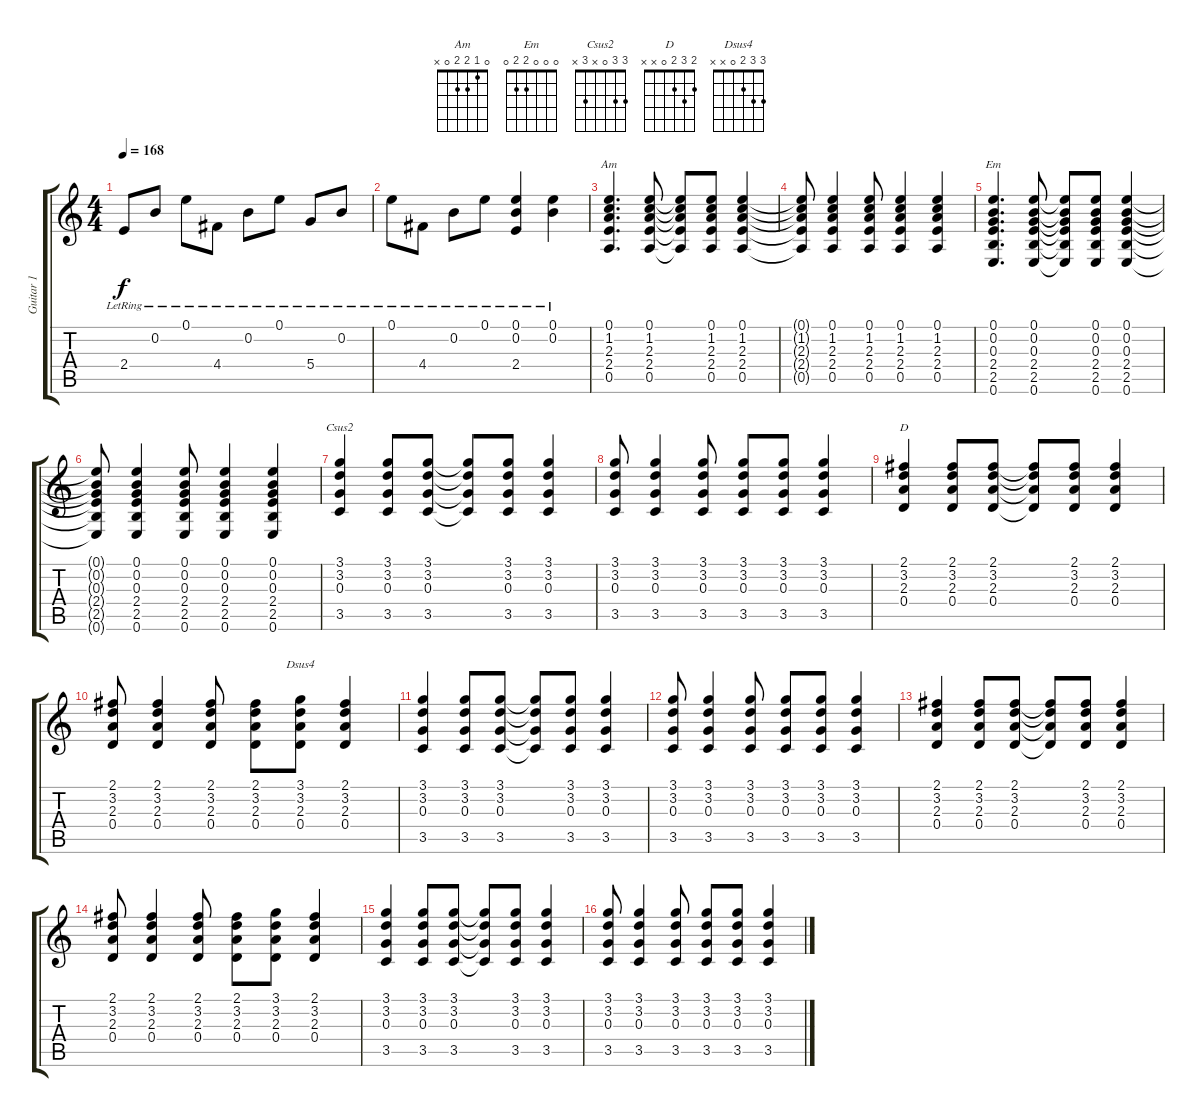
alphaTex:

\track ("Guitar 1" "Guitar 1") {instrument distortionguitar}
\staff {score tabs}
\tuning (E4 B3 G3 D3 A2 E2) {hide}
\chord ("Am" 0 1 2 2 0 x)
\chord ("Em" 0 0 0 2 2 0)
\chord ("Csus2" 3 3 0 x 3 x)
\chord ("D" 2 3 2 0 x x)
\chord ("Dsus4" 3 3 2 0 x x)
\ts (4 4)
\tempo 168
\clef g2
\ks c
2.4{lr}.8{dy f} 0.2{lr}.8 0.1{lr}.8 4.4{lr}.8 0.2{lr}.8 0.1{lr}.8 5.4{lr}.8 0.2{lr}.8 |
0.1{lr}.8 4.4{lr}.8 0.2{lr}.8 0.1{lr}.8 (0.1{lr} 0.2{lr} 2.4{lr}).4 (0.1{lr} 0.2{lr}).4 |
(0.1 1.2 2.3 2.4 0.5).4{d ch "Am"} (0.1 1.2 2.3 2.4 0.5).8 (0.1{t} 1.2{t} 2.3{t} 2.4{t} 0.5{t}).8 (0.1 1.2 2.3 2.4 0.5).8 (0.1 1.2 2.3 2.4 0.5).4 |
(0.1{t} 1.2{t} 2.3{t} 2.4{t} 0.5{t}).8 (0.1 1.2 2.3 2.4 0.5).4 (0.1 1.2 2.3 2.4 0.5).8 (0.1 1.2 2.3 2.4 0.5).4 (0.1 1.2 2.3 2.4 0.5).4 |
(0.1 0.2 0.3 2.4 2.5 0.6).4{d ch "Em"} (0.1 0.2 0.3 2.4 2.5 0.6).8 (0.1{t} 0.2{t} 0.3{t} 2.4{t} 2.5{t} 0.6{t}).8 (0.1 0.2 0.3 2.4 2.5 0.6).8 (0.1 0.2 0.3 2.4 2.5 0.6).4 |
(0.1{t} 0.2{t} 0.3{t} 2.4{t} 2.5{t} 0.6{t}).8 (0.1 0.2 0.3 2.4 2.5 0.6).4 (0.1 0.2 0.3 2.4 2.5 0.6).8 (0.1 0.2 0.3 2.4 2.5 0.6).4 (0.1 0.2 0.3 2.4 2.5 0.6).4 |
(3.1 3.2 0.3 3.5).4{ch "Csus2"} (3.1 3.2 0.3 3.5).8 (3.1 3.2 0.3 3.5).8 (3.1{t} 3.2{t} 0.3{t} 3.5{t}).8 (3.1 3.2 0.3 3.5).8 (3.1 3.2 0.3 3.5).4 |
(3.1 3.2 0.3 3.5).8 (3.1 3.2 0.3 3.5).4 (3.1 3.2 0.3 3.5).8 (3.1 3.2 0.3 3.5).8 (3.1 3.2 0.3 3.5).8 (3.1 3.2 0.3 3.5).4 |
(2.1 3.2 2.3 0.4).4{ch "D"} (2.1 3.2 2.3 0.4).8 (2.1 3.2 2.3 0.4).8 (2.1{t} 3.2{t} 2.3{t} 0.4{t}).8 (2.1 3.2 2.3 0.4).8 (2.1 3.2 2.3 0.4).4 |
(2.1 3.2 2.3 0.4).8 (2.1 3.2 2.3 0.4).4 (2.1 3.2 2.3 0.4).8 (2.1 3.2 2.3 0.4).8 (3.1 3.2 2.3 0.4).8{ch "Dsus4"} (2.1 3.2 2.3 0.4).4 |
(3.1 3.2 0.3 3.5).4 (3.1 3.2 0.3 3.5).8 (3.1 3.2 0.3 3.5).8 (3.1{t} 3.2{t} 0.3{t} 3.5{t}).8 (3.1 3.2 0.3 3.5).8 (3.1 3.2 0.3 3.5).4 |
(3.1 3.2 0.3 3.5).8 (3.1 3.2 0.3 3.5).4 (3.1 3.2 0.3 3.5).8 (3.1 3.2 0.3 3.5).8 (3.1 3.2 0.3 3.5).8 (3.1 3.2 0.3 3.5).4 |
(2.1 3.2 2.3 0.4).4 (2.1 3.2 2.3 0.4).8 (2.1 3.2 2.3 0.4).8 (2.1{t} 3.2{t} 2.3{t} 0.4{t}).8 (2.1 3.2 2.3 0.4).8 (2.1 3.2 2.3 0.4).4 |
(2.1 3.2 2.3 0.4).8 (2.1 3.2 2.3 0.4).4 (2.1 3.2 2.3 0.4).8 (2.1 3.2 2.3 0.4).8 (3.1 3.2 2.3 0.4).8 (2.1 3.2 2.3 0.4).4 |
(3.1 3.2 0.3 3.5).4 (3.1 3.2 0.3 3.5).8 (3.1 3.2 0.3 3.5).8 (3.1{t} 3.2{t} 0.3{t} 3.5{t}).8 (3.1 3.2 0.3 3.5).8 (3.1 3.2 0.3 3.5).4 |
(3.1 3.2 0.3 3.5).8 (3.1 3.2 0.3 3.5).4 (3.1 3.2 0.3 3.5).8 (3.1 3.2 0.3 3.5).8 (3.1 3.2 0.3 3.5).8 (3.1 3.2 0.3 3.5).4
